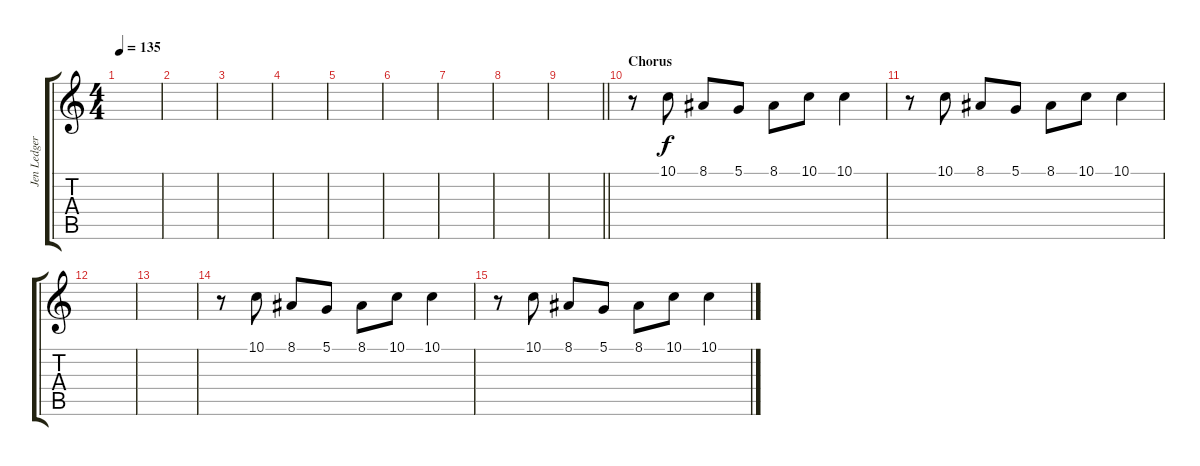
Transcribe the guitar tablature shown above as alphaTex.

\track ("Jen Ledger (Backing Vocals)" "Jen Ledger") {instrument sopranosax}
\staff {score tabs}
\tuning (D4 A3 F3 C3 G2 C2) {hide}
\ts (4 4)
\tempo 135
\clef g2
\ks c
|
|
|
|
|
|
|
|
\barLineRight lightlight
|
\section ("" "Chorus")
r.8 10.1.8 8.1.8 5.1.8 8.1.8 10.1.8 10.1.4 |
r.8 10.1.8 8.1.8 5.1.8 8.1.8 10.1.8 10.1.4 |
|
|
r.8 10.1.8 8.1.8 5.1.8 8.1.8 10.1.8 10.1.4 |
r.8 10.1.8 8.1.8 5.1.8 8.1.8 10.1.8 10.1.4
